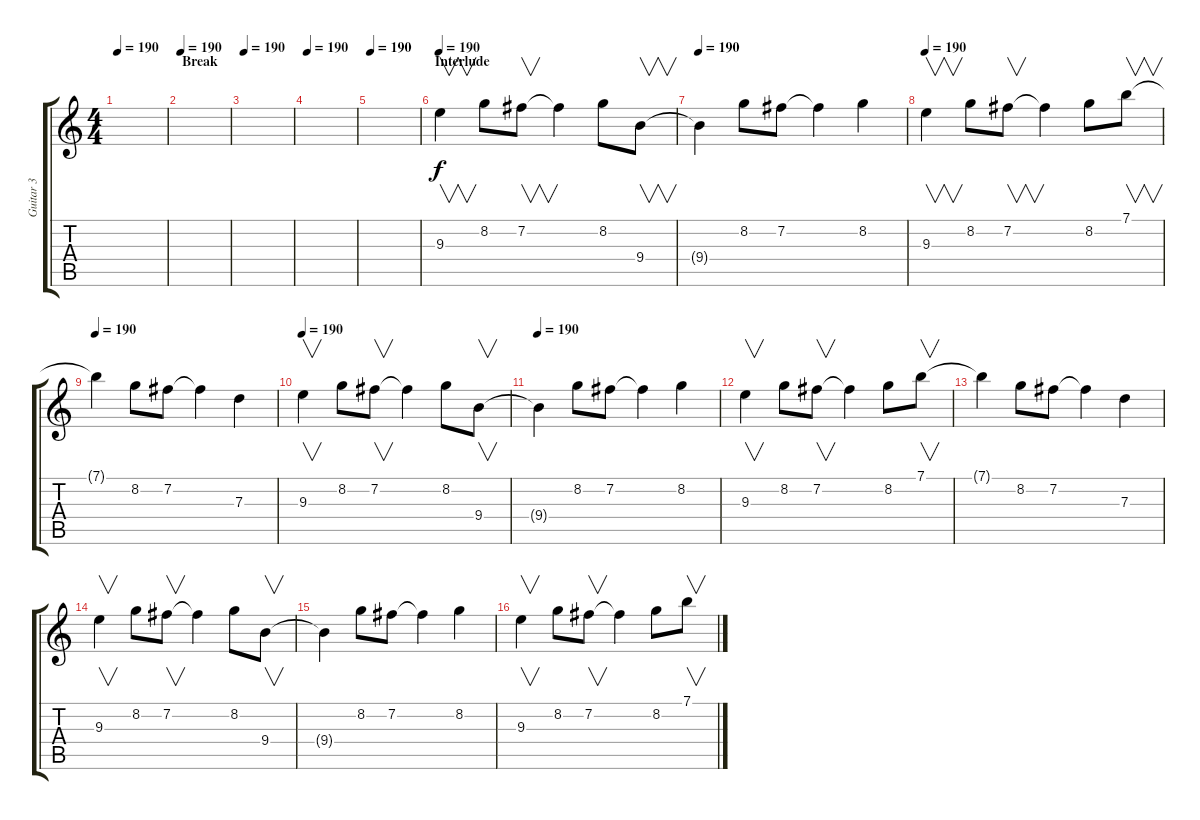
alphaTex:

\track ("Guitar 3" "Guitar 3") {instrument distortionguitar}
\staff {score tabs}
\tuning (E4 B3 G3 D3 A2 E2) {hide}
\ts (4 4)
\tempo 190
\clef g2
\ks c
|
\section ("" "Break")
\tempo 190
|
\tempo 190
|
\tempo 190
|
\tempo 190
|
\section ("" "Interlude")
\tempo 190
9.3.4{v} 8.2.8 7.2.8{v} 7.2{t}.4 8.2.8 9.4.8{v} |
\tempo 190
9.4{t}.4 8.2.8 7.2.8 7.2{t}.4 8.2.4 |
\tempo 190
9.3.4{v} 8.2.8 7.2.8{v} 7.2{t}.4 8.2.8 7.1.8{v} |
\tempo 190
7.1{t}.4 8.2.8 7.2.8 7.2{t}.4 7.3.4 |
\tempo 190
9.3.4{v} 8.2.8 7.2.8{v} 7.2{t}.4 8.2.8 9.4.8{v} |
\tempo 190
9.4{t}.4 8.2.8 7.2.8 7.2{t}.4 8.2.4 |
9.3.4{v} 8.2.8 7.2.8{v} 7.2{t}.4 8.2.8 7.1.8{v} |
7.1{t}.4 8.2.8 7.2.8 7.2{t}.4 7.3.4 |
9.3.4{v} 8.2.8 7.2.8{v} 7.2{t}.4 8.2.8 9.4.8{v} |
9.4{t}.4 8.2.8 7.2.8 7.2{t}.4 8.2.4 |
9.3.4{v} 8.2.8 7.2.8{v} 7.2{t}.4 8.2.8 7.1.8{v}
